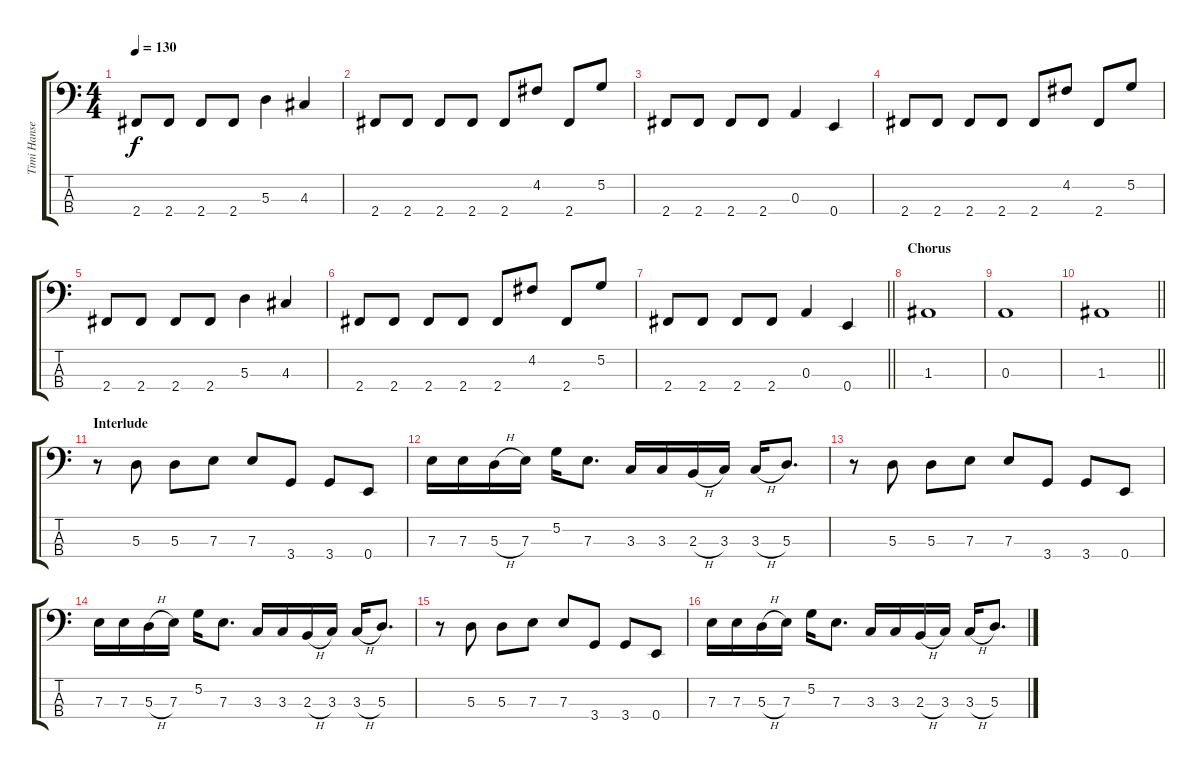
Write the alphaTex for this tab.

\track ("Timi Hansen" "Timi Hanse") {instrument electricbasspick}
\staff {score tabs}
\tuning (G2 D2 A1 E1) {hide}
\ts (4 4)
\tempo 130
\clef f4
\ks c
2.4.8{dy f} 2.4.8 2.4.8 2.4.8 5.3.4 4.3.4 |
2.4.8 2.4.8 2.4.8 2.4.8 2.4.8 4.2.8 2.4.8 5.2.8 |
2.4.8 2.4.8 2.4.8 2.4.8 0.3.4 0.4.4 |
2.4.8 2.4.8 2.4.8 2.4.8 2.4.8 4.2.8 2.4.8 5.2.8 |
2.4.8 2.4.8 2.4.8 2.4.8 5.3.4 4.3.4 |
2.4.8 2.4.8 2.4.8 2.4.8 2.4.8 4.2.8 2.4.8 5.2.8 |
\barLineRight lightlight
2.4.8 2.4.8 2.4.8 2.4.8 0.3.4 0.4.4 |
\section ("" "Chorus")
1.3.1 |
0.3.1 |
\barLineRight lightlight
1.3.1 |
\section ("" "Interlude")
r.8 5.3.8 5.3.8 7.3.8 7.3.8 3.4.8 3.4.8 0.4.8 |
7.3.16 7.3.16 5.3{h}.16 7.3.16 5.2.16 7.3.8{d} 3.3.16 3.3.16 2.3{h}.16 3.3.16 3.3{h}.16 5.3.8{d} |
r.8 5.3.8 5.3.8 7.3.8 7.3.8 3.4.8 3.4.8 0.4.8 |
7.3.16 7.3.16 5.3{h}.16 7.3.16 5.2.16 7.3.8{d} 3.3.16 3.3.16 2.3{h}.16 3.3.16 3.3{h}.16 5.3.8{d} |
r.8 5.3.8 5.3.8 7.3.8 7.3.8 3.4.8 3.4.8 0.4.8 |
7.3.16 7.3.16 5.3{h}.16 7.3.16 5.2.16 7.3.8{d} 3.3.16 3.3.16 2.3{h}.16 3.3.16 3.3{h}.16 5.3.8{d}
